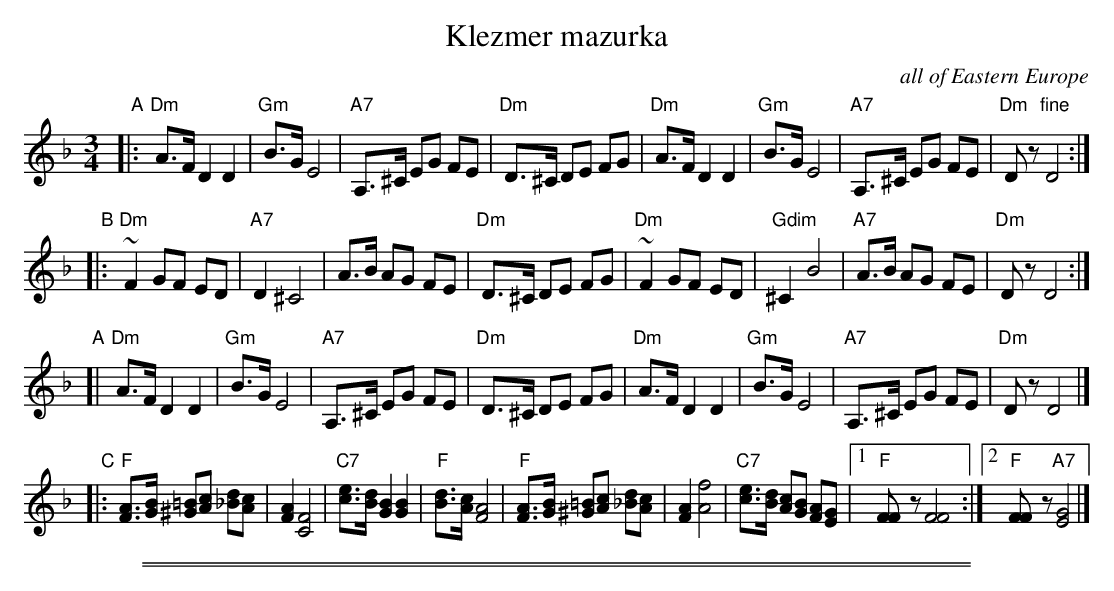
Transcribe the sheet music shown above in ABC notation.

X:1
T: Klezmer mazurka
O: all of Eastern Europe
M: 3/4
L: 1/8
K: Dm
"A"
|: "Dm"A>F D2 D2 | "Gm"B>G E4 | "A7"A,>^C EG FE | "Dm"D>^C DE FG \
|  "Dm"A>F D2 D2 | "Gm"B>G E4 | "A7"A,>^C EG FE | "Dm"Dz "fine"D4 :|
"B"
|: "Dm"~F2 GF ED | "A7"D2 ^C4 | A>B AG FE | "Dm"D>^C DE FG \
|   "Dm"~F2 GF ED | "Gdim"^C2 B4 | "A7"A>B AG FE | "Dm"Dz D4 :|
"A"
[| "Dm"A>F D2 D2 | "Gm"B>G E4 | "A7"A,>^C EG FE | "Dm"D>^C DE FG \
|  "Dm"A>F D2 D2 | "Gm"B>G E4 | "A7"A,>^C EG FE | "Dm"Dz D4 |]
"C"
|: "F"[AF]>[BG] [=B^G][cA] [d_B][cA] | [A2F2] [F4C4] \
| "C7"[ec]>[dB] [B2G2] [B2G2] | "F"[dB]>[cA] [A4F4] \
| "F"[AF]>[BG] [=B^G][cA] [d_B][cA] | [A2F2] [f4A4] \
| "C7"[ec]>[dB] [cA][BG] [AF][GE] |1 "F"[FF]z [F4F4] :|2 "F"[FF]z "A7"[G4E4] |]
